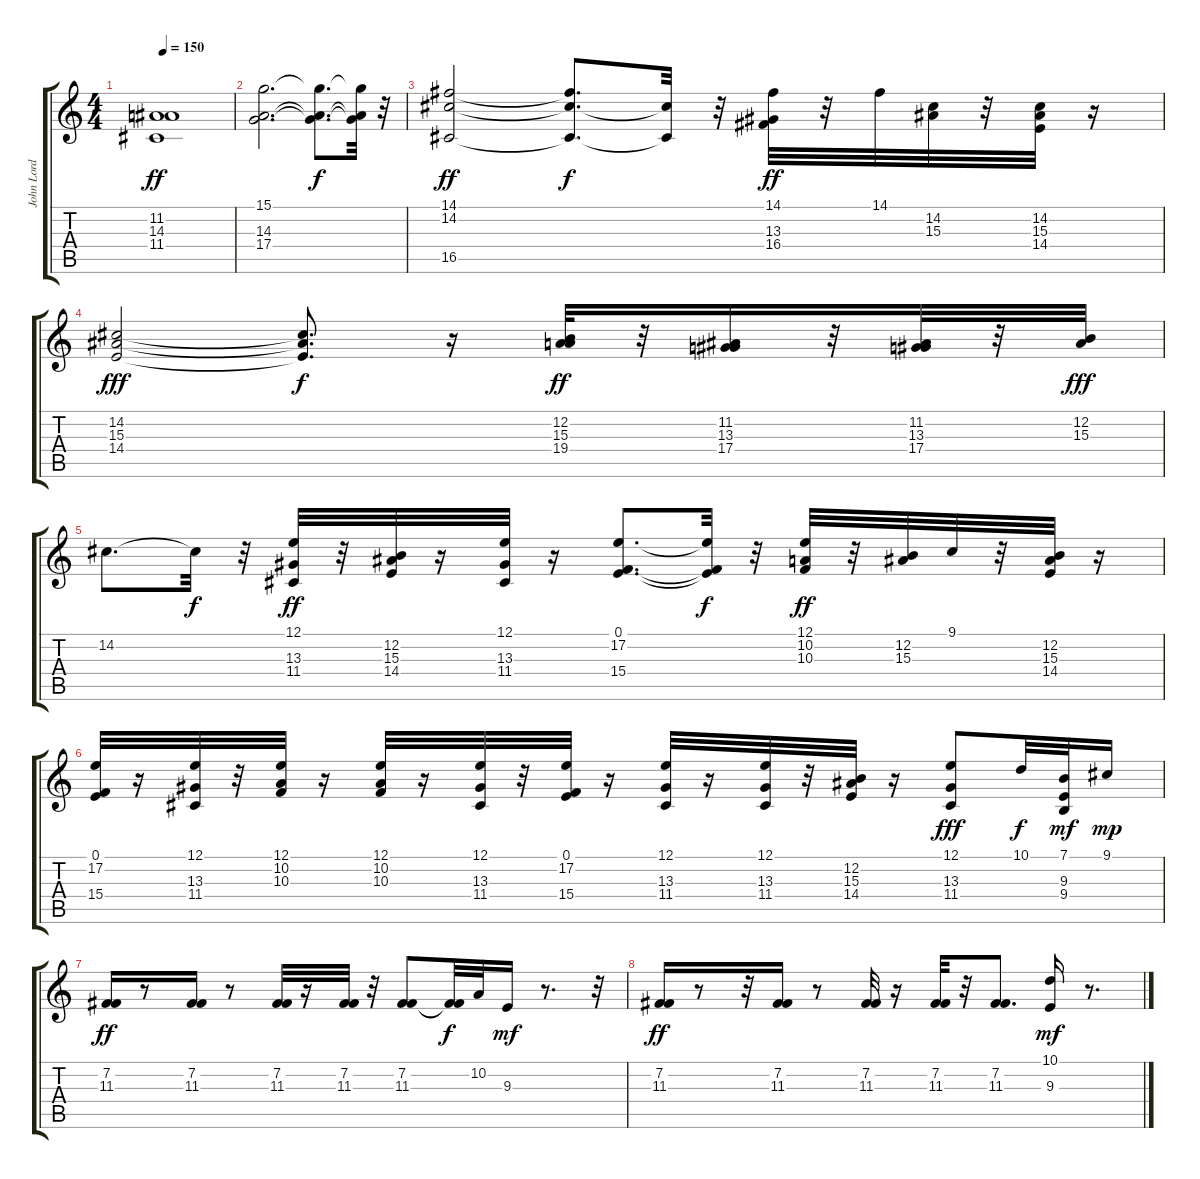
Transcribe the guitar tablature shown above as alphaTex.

\track ("John Lord" "John Lord") {instrument rockorgan}
\staff {score tabs}
\tuning (E4 B3 G3 D3 A2 E2) {hide}
\ts (4 4)
\tempo 150
\clef g2
\ks c
(11.2 14.3 11.4).1{dy ff} |
(15.1 14.3 17.4).2{d} (15.1{t} 14.3{t} 17.4{t}).8{d dy f} (15.1{t} 14.3{t} 17.4{t}).32 r.32 |
(14.1 14.2 16.5).2{dy ff} (14.1{t} 14.2{t} 16.5{t}).8{d dy f} (14.2{t} 16.5{t}).32 r.32 (14.1 13.3 16.4).32{dy ff} r.32 14.1.32 (14.2 15.3).32 r.32 (14.2 15.3 14.4).32 r.16 |
(14.2 15.3 14.4).2{dy fff} (14.2{t} 15.3{t} 14.4{t}).8{d dy f} r.16 (12.2 15.3 19.4).32{dy ff} r.32 (11.2 13.3 17.4).16 r.32 (11.2 13.3 17.4).32 r.32 (12.2 15.3).32{dy fff} |
14.2.8{d} 14.2{t}.32{dy f} r.32 (12.1 13.3 11.4).32{dy ff} r.32 (12.2 15.3 14.4).32 r.16 (12.1 13.3 11.4).32 r.16 (0.1 17.2 15.4).8{d} (0.1{t} 17.2{t} 15.4{t}).32{dy f} r.32 (12.1 10.2 10.3).32{dy ff} r.32 (12.2 15.3).32 9.1.32 r.32 (12.2 15.3 14.4).32 r.16 |
(0.1 17.2 15.4).32 r.16 (12.1 13.3 11.4).32 r.32 (12.1 10.2 10.3).32 r.16 (12.1 10.2 10.3).32 r.16 (12.1 13.3 11.4).32 r.32 (0.1 17.2 15.4).32 r.16 (12.1 13.3 11.4).32 r.16 (12.1 13.3 11.4).32 r.32 (12.2 15.3 14.4).32 r.16 (12.1 13.3 11.4).8{dy fff} 10.1.32{dy f} (7.1 9.3 9.4).32{dy mf} 9.1.16{dy mp} |
(7.2 11.3).16{dy ff} r.8 (7.2 11.3).16 r.8 (7.2 11.3).32 r.16 (7.2 11.3).32 r.32 (7.2 11.3).8 (7.2{t} 11.3{t}).32{dy f} 10.2.32 9.3.16{dy mf} r.8{d} r.32 |
(7.2 11.3).16{dy ff} r.8 r.32 (7.2 11.3).16 r.8 (7.2 11.3).32 r.16 (7.2 11.3).32 r.32 (7.2 11.3).8{d} (10.1 9.3).16{dy mf} r.8{d}
